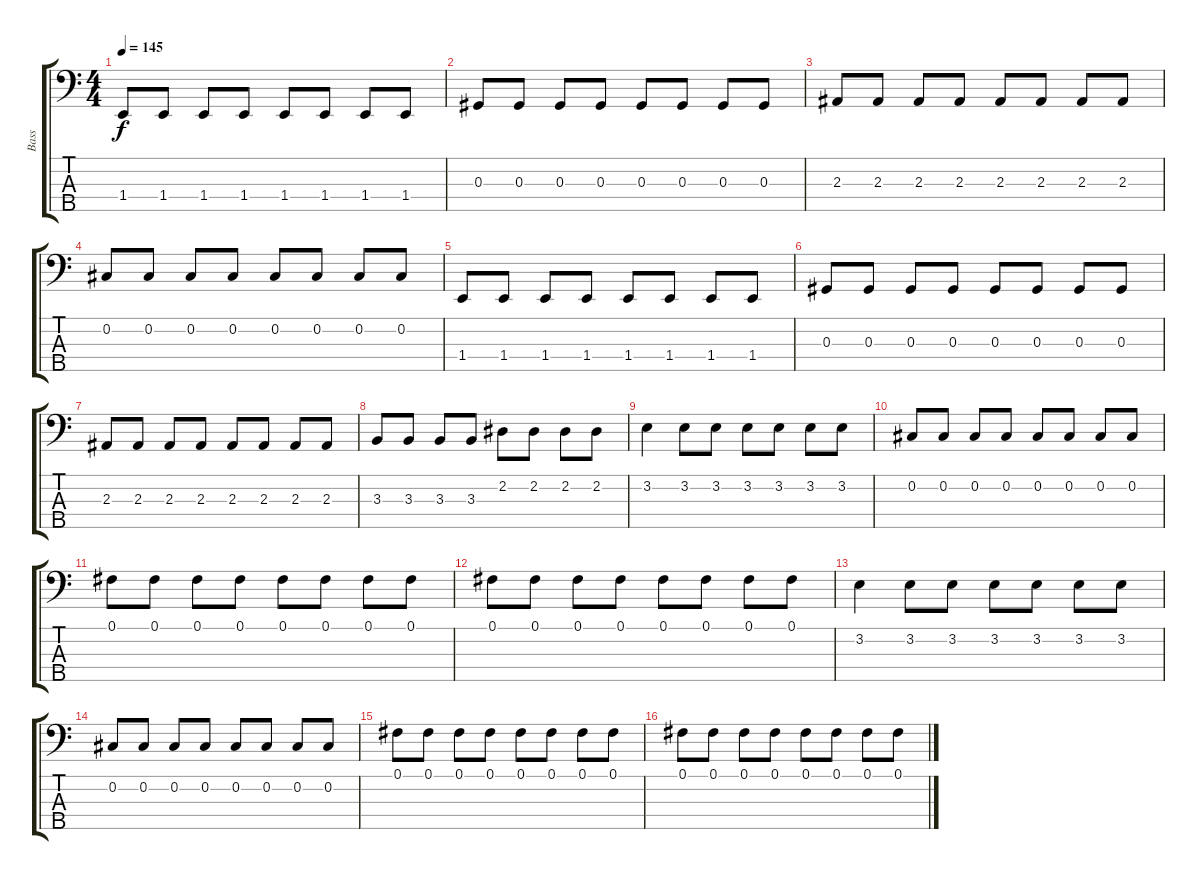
\track ("Bass" "Bass") {instrument electricbasspick}
\staff {score tabs}
\tuning (Gb2 Db2 Ab1 Eb1 Bb0) {hide}
\ts (4 4)
\tempo 145
\clef f4
\ks c
1.4.8{dy f} 1.4.8 1.4.8 1.4.8 1.4.8 1.4.8 1.4.8 1.4.8 |
0.3.8 0.3.8 0.3.8 0.3.8 0.3.8 0.3.8 0.3.8 0.3.8 |
2.3.8 2.3.8 2.3.8 2.3.8 2.3.8 2.3.8 2.3.8 2.3.8 |
0.2.8 0.2.8 0.2.8 0.2.8 0.2.8 0.2.8 0.2.8 0.2.8 |
1.4.8 1.4.8 1.4.8 1.4.8 1.4.8 1.4.8 1.4.8 1.4.8 |
0.3.8 0.3.8 0.3.8 0.3.8 0.3.8 0.3.8 0.3.8 0.3.8 |
2.3.8 2.3.8 2.3.8 2.3.8 2.3.8 2.3.8 2.3.8 2.3.8 |
3.3.8 3.3.8 3.3.8 3.3.8 2.2.8 2.2.8 2.2.8 2.2.8 |
3.2.4 3.2.8 3.2.8 3.2.8 3.2.8 3.2.8 3.2.8 |
0.2.8 0.2.8 0.2.8 0.2.8 0.2.8 0.2.8 0.2.8 0.2.8 |
0.1.8 0.1.8 0.1.8 0.1.8 0.1.8 0.1.8 0.1.8 0.1.8 |
0.1.8 0.1.8 0.1.8 0.1.8 0.1.8 0.1.8 0.1.8 0.1.8 |
3.2.4 3.2.8 3.2.8 3.2.8 3.2.8 3.2.8 3.2.8 |
0.2.8 0.2.8 0.2.8 0.2.8 0.2.8 0.2.8 0.2.8 0.2.8 |
0.1.8 0.1.8 0.1.8 0.1.8 0.1.8 0.1.8 0.1.8 0.1.8 |
0.1.8 0.1.8 0.1.8 0.1.8 0.1.8 0.1.8 0.1.8 0.1.8
